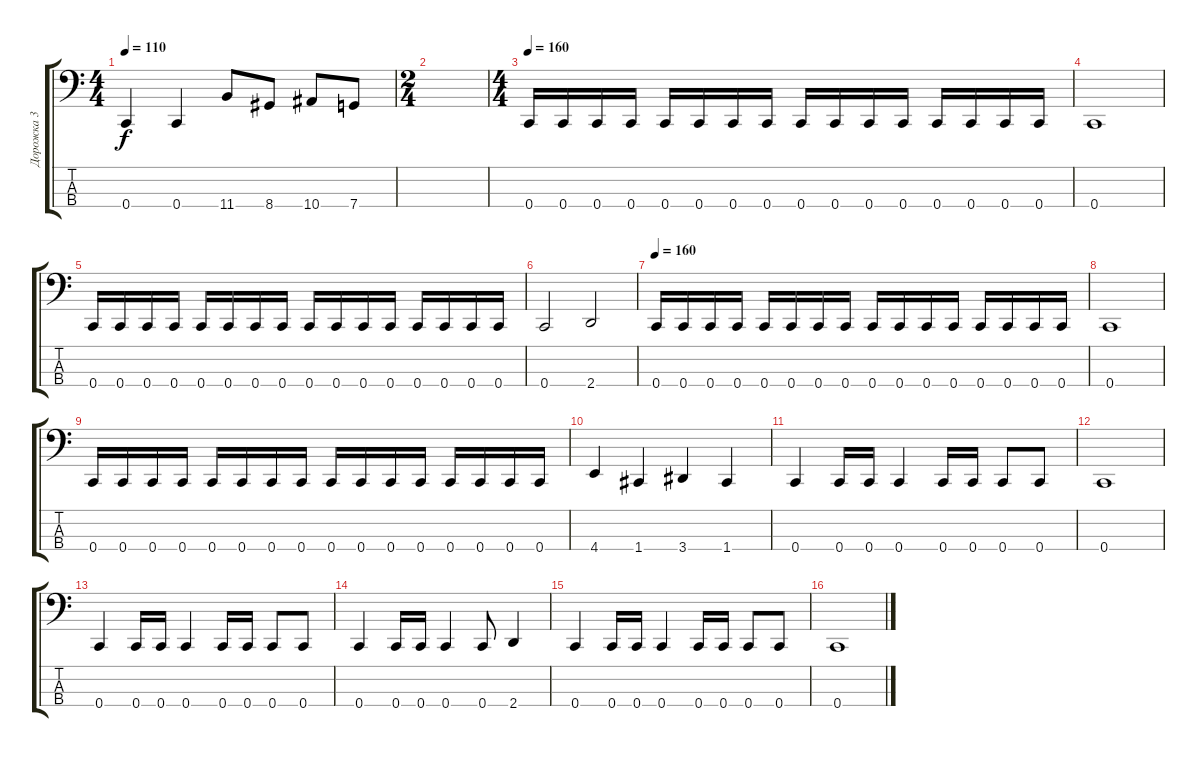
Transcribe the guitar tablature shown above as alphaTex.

\track ("Дорожка 3" "Дорожка 3") {instrument electricbasspick}
\staff {score tabs}
\tuning (F2 C2 G1 C1) {hide}
\ts (4 4)
\tempo 110
\clef f4
\ks c
0.4.4{dy f} 0.4.4 11.4.8 8.4.8 10.4.8 7.4.8 |
\ts (2 4)
|
\ts (4 4)
\tempo 160
0.4.16 0.4.16 0.4.16 0.4.16 0.4.16 0.4.16 0.4.16 0.4.16 0.4.16 0.4.16 0.4.16 0.4.16 0.4.16 0.4.16 0.4.16 0.4.16 |
0.4.1 |
0.4.16 0.4.16 0.4.16 0.4.16 0.4.16 0.4.16 0.4.16 0.4.16 0.4.16 0.4.16 0.4.16 0.4.16 0.4.16 0.4.16 0.4.16 0.4.16 |
0.4.2 2.4.2 |
\tempo 160
0.4.16 0.4.16 0.4.16 0.4.16 0.4.16 0.4.16 0.4.16 0.4.16 0.4.16 0.4.16 0.4.16 0.4.16 0.4.16 0.4.16 0.4.16 0.4.16 |
0.4.1 |
0.4.16 0.4.16 0.4.16 0.4.16 0.4.16 0.4.16 0.4.16 0.4.16 0.4.16 0.4.16 0.4.16 0.4.16 0.4.16 0.4.16 0.4.16 0.4.16 |
4.4.4 1.4.4 3.4.4 1.4.4 |
0.4.4 0.4.16 0.4.16 0.4.4 0.4.16 0.4.16 0.4.8 0.4.8 |
0.4.1 |
0.4.4 0.4.16 0.4.16 0.4.4 0.4.16 0.4.16 0.4.8 0.4.8 |
0.4.4 0.4.16 0.4.16 0.4.4 0.4.8 2.4.4 |
0.4.4 0.4.16 0.4.16 0.4.4 0.4.16 0.4.16 0.4.8 0.4.8 |
0.4.1
